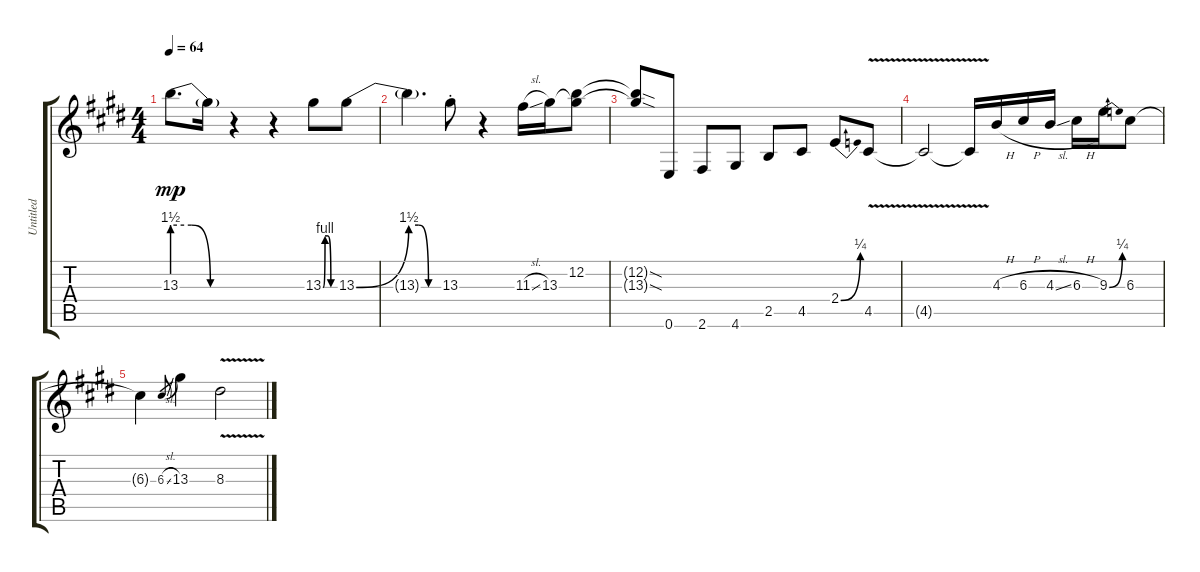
\track ("Untitled" "Untitled") {instrument distortionguitar}
\staff {score tabs}
\tuning (E4 B3 G3 D3 A2 E2) {hide}
\ts (4 4)
\tempo 64
\clef g2
\ks c#minor
13.3{be (custom 0 6 20 6 40 0 60 0)}.8{d dy mp} 13.3{t}.16 r.4 r.4 13.3{be (custom 0 0 10 4 25 4 40 0 60 0)}.8 13.3{be (bend 0 0 60 6)}.8 |
\ks e
13.3{be (custom 0 6 20 6 40 0 60 0) t}.4{d} 13.3{st}.8 r.4 11.3{sl}.16 13.3.16 (12.2 13.3{t}).8 |
\ks c#minor
(12.2{sod t} 13.3{sod t}).8 0.6.8 2.6.8 4.6.8 2.5.8 4.5.8 2.4{be (bend 0 0 60 1)}.8 4.5{v}.8 |
4.5{v t}.2 4.5{t}.16 4.3{h}.16 6.3{h}.16 4.3{sl}.16 6.3{h}.16 9.3{be (bend 0 0 60 1)}.16 6.3.8 |
6.3{t}.4 6.3{sl}.8{gr} 13.3.4 8.3{v}.2
